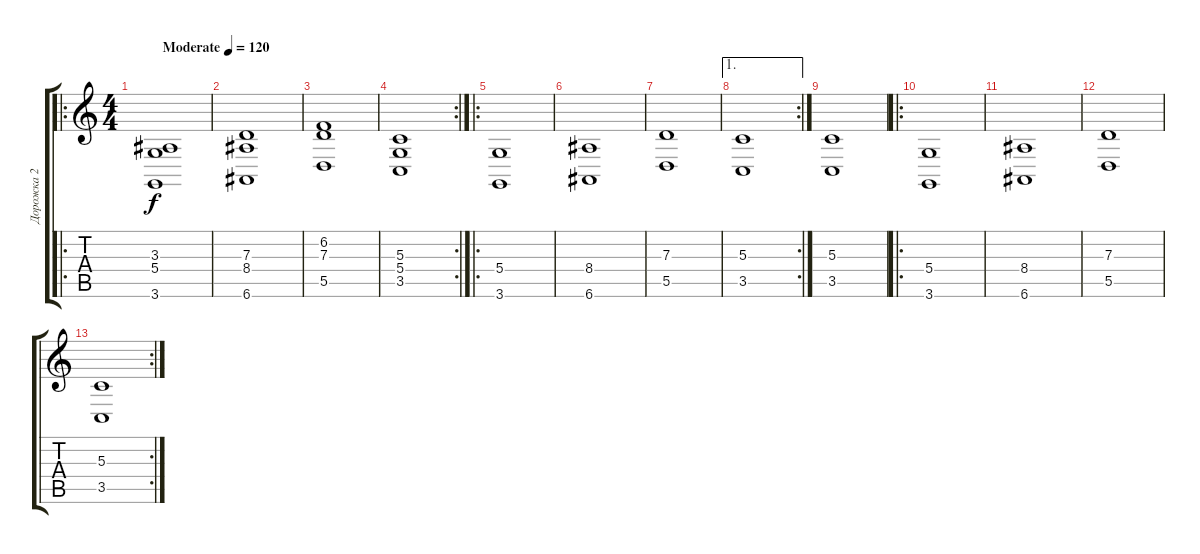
\track ("Дорожка 2" "Дорожка 2") {instrument synthstrings2}
\staff {score tabs}
\tuning (E4 B3 G3 D3 A2 E2) {hide}
\ro
\ts (4 4)
\tempo (120 "Moderate")
\clef g2
\ks c
(3.3 5.4 3.6).1{dy f instrument synthstrings2} |
(7.3 8.4 6.6).1 |
(6.2 7.3 5.5).1 |
\rc 2
(5.3 5.4 3.5).1 |
\ro
(5.4 3.6).1 |
(8.4 6.6).1 |
(7.3 5.5).1 |
\ae 1
\rc 2
(5.3 3.5).1 |
(5.3 3.5).1 |
\ro
(5.4 3.6).1 |
(8.4 6.6).1 |
(7.3 5.5).1 |
\rc 2
(5.3 3.5).1
